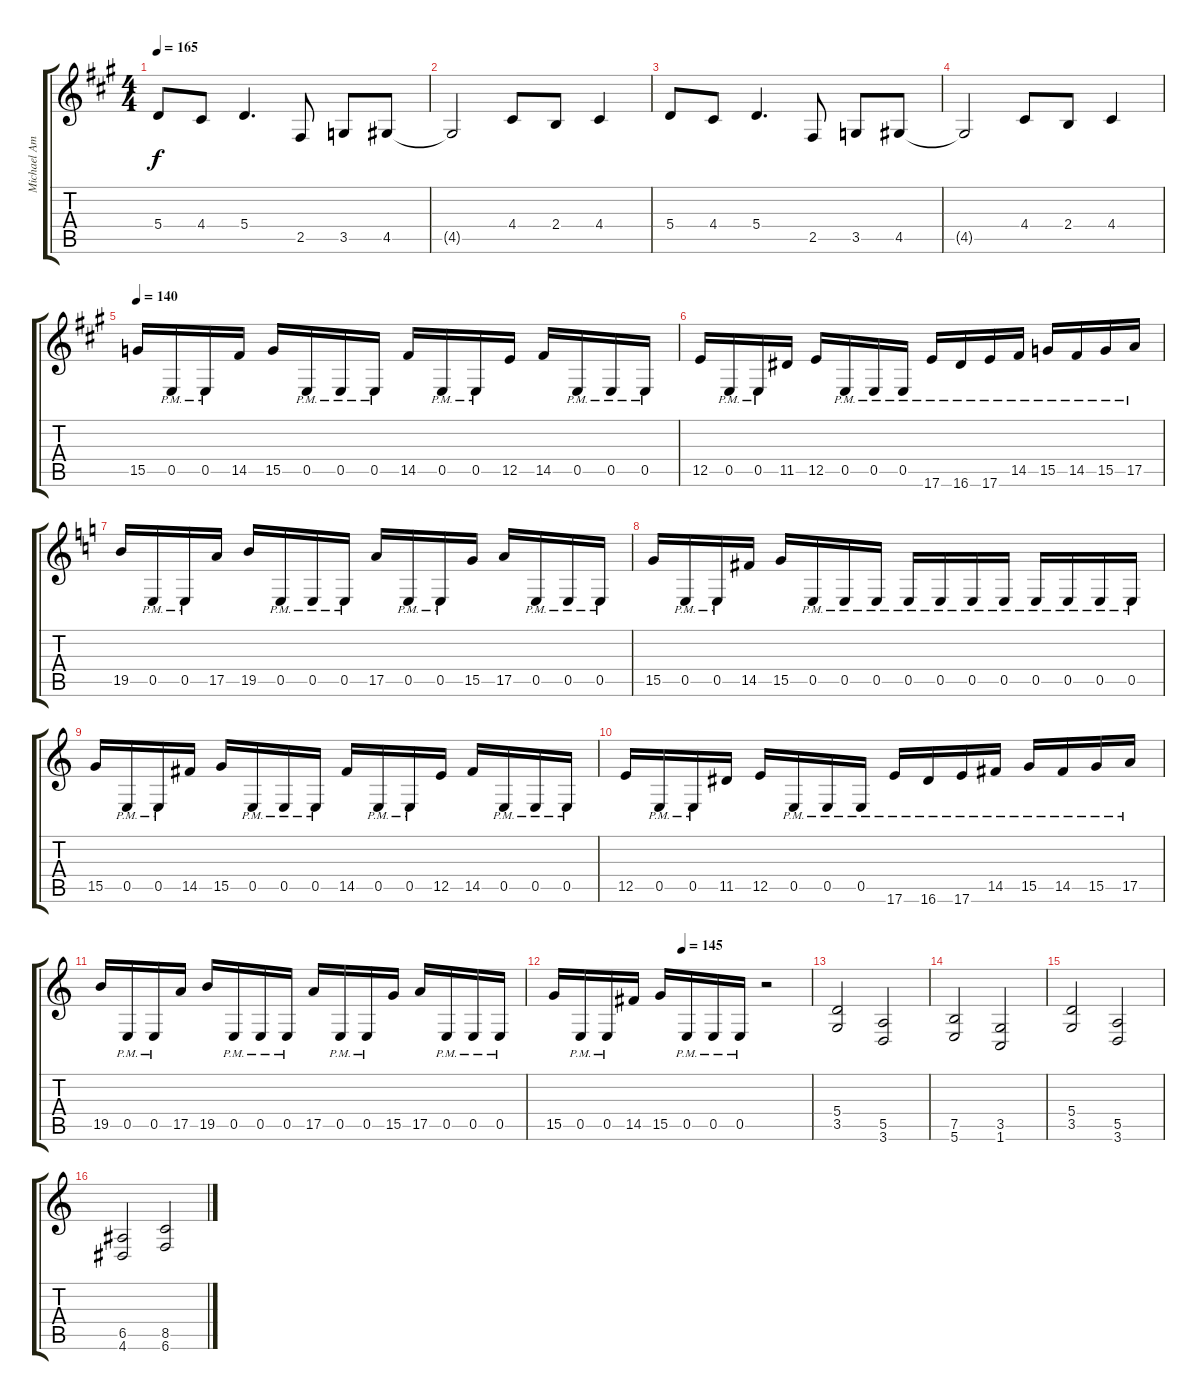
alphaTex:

\track ("Michael Amott" "Michael Am") {instrument distortionguitar}
\staff {score tabs}
\tuning (B3 Gb3 D3 A2 E2 B1) {hide}
\ts (4 4)
\tempo 165
\clef g2
\ks a
5.4.8{dy f} 4.4.8 5.4.4{d} 2.5.8 3.5.8 4.5.8 |
4.5{t}.2 4.4.8 2.4.8 4.4.4 |
5.4.8 4.4.8 5.4.4{d} 2.5.8 3.5.8 4.5.8 |
4.5{t}.2 4.4.8 2.4.8 4.4.4 |
\tempo 140
15.5.16 0.5{pm}.16 0.5{pm}.16 14.5.16 15.5.16 0.5{pm}.16 0.5{pm}.16 0.5{pm}.16 14.5.16 0.5{pm}.16 0.5{pm}.16 12.5.16 14.5.16 0.5{pm}.16 0.5{pm}.16 0.5{pm}.16 |
12.5.16 0.5{pm}.16 0.5{pm}.16 11.5.16 12.5.16 0.5{pm}.16 0.5{pm}.16 0.5{pm}.16 17.6{pm}.16 16.6{pm}.16 17.6{pm}.16 14.5{pm}.16 15.5{pm}.16 14.5{pm}.16 15.5{pm}.16 17.5{pm}.16 |
\ks c
19.5.16 0.5{pm}.16 0.5{pm}.16 17.5.16 19.5.16 0.5{pm}.16 0.5{pm}.16 0.5{pm}.16 17.5.16 0.5{pm}.16 0.5{pm}.16 15.5.16 17.5.16 0.5{pm}.16 0.5{pm}.16 0.5{pm}.16 |
15.5.16 0.5{pm}.16 0.5{pm}.16 14.5.16 15.5.16 0.5{pm}.16 0.5{pm}.16 0.5{pm}.16 0.5{pm}.16 0.5{pm}.16 0.5{pm}.16 0.5{pm}.16 0.5{pm}.16 0.5{pm}.16 0.5{pm}.16 0.5{pm}.16 |
15.5.16 0.5{pm}.16 0.5{pm}.16 14.5.16 15.5.16 0.5{pm}.16 0.5{pm}.16 0.5{pm}.16 14.5.16 0.5{pm}.16 0.5{pm}.16 12.5.16 14.5.16 0.5{pm}.16 0.5{pm}.16 0.5{pm}.16 |
12.5.16 0.5{pm}.16 0.5{pm}.16 11.5.16 12.5.16 0.5{pm}.16 0.5{pm}.16 0.5{pm}.16 17.6{pm}.16 16.6{pm}.16 17.6{pm}.16 14.5{pm}.16 15.5{pm}.16 14.5{pm}.16 15.5{pm}.16 17.5{pm}.16 |
19.5.16 0.5{pm}.16 0.5{pm}.16 17.5.16 19.5.16 0.5{pm}.16 0.5{pm}.16 0.5{pm}.16 17.5.16 0.5{pm}.16 0.5{pm}.16 15.5.16 17.5.16 0.5{pm}.16 0.5{pm}.16 0.5{pm}.16 |
\tempo (145 0.5)
15.5.16 0.5{pm}.16 0.5{pm}.16 14.5.16 15.5.16 0.5{pm}.16 0.5{pm}.16 0.5{pm}.16 r.2 |
(5.4 3.5).2 (5.5 3.6).2 |
(7.5 5.6).2 (3.5 1.6).2 |
(5.4 3.5).2 (5.5 3.6).2 |
(6.5 4.6).2 (8.5 6.6).2
